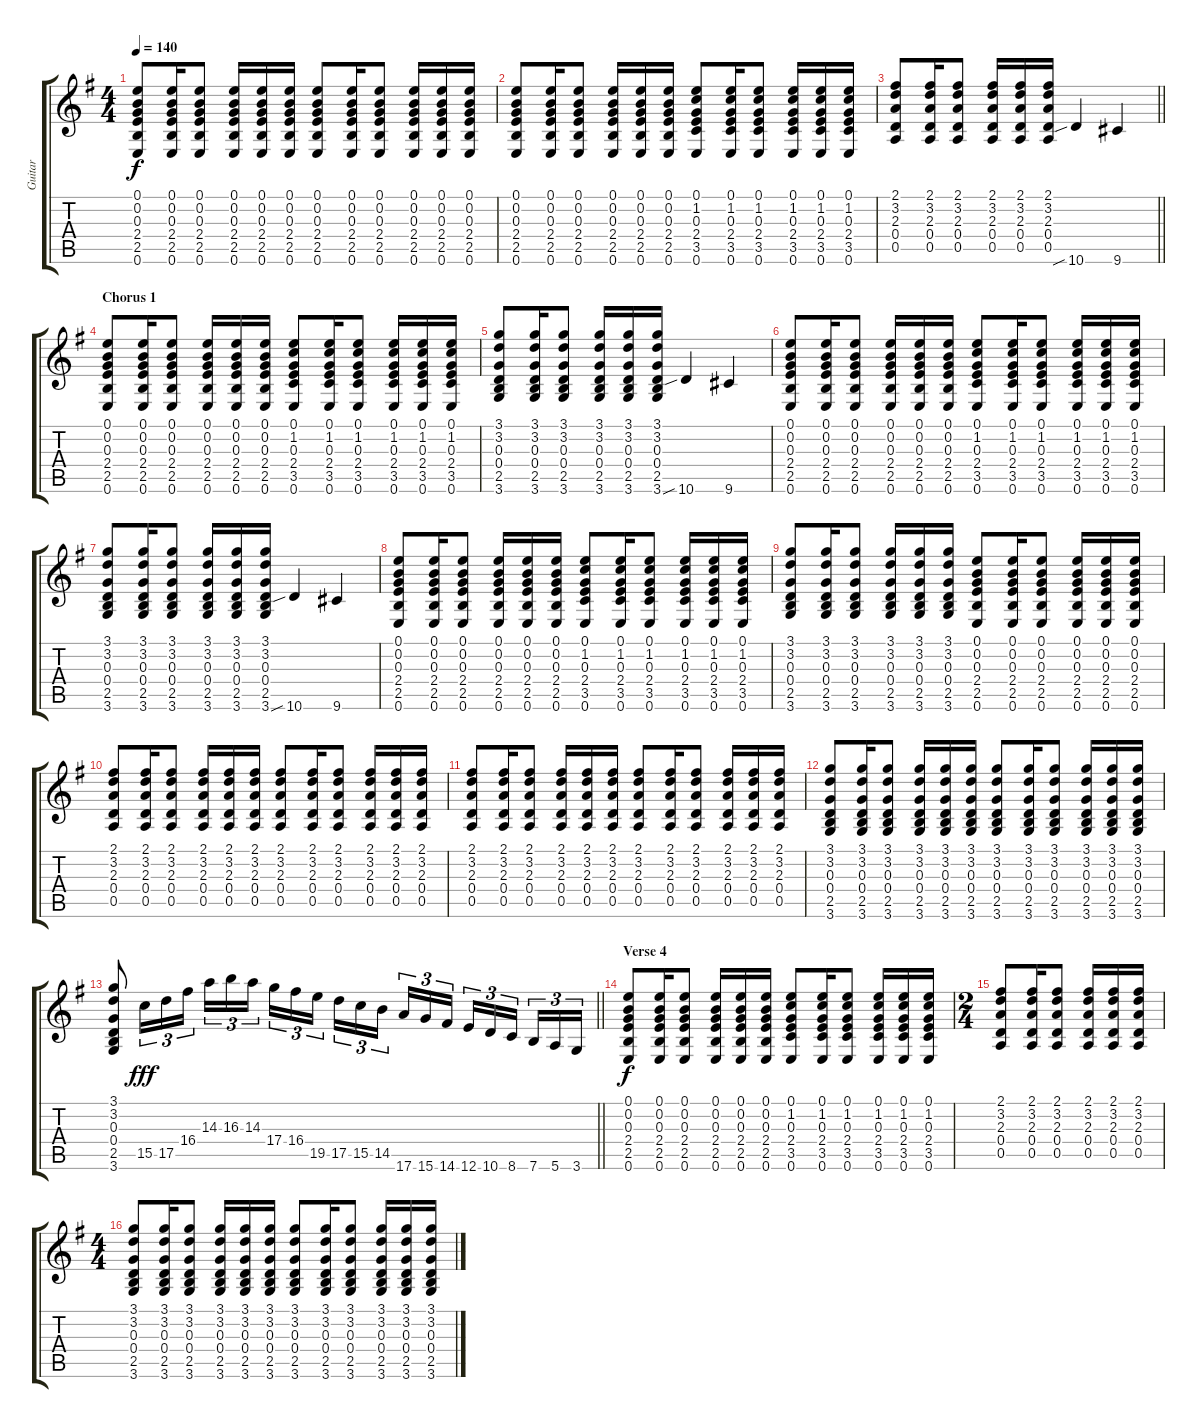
\track ("Guitar" "Guitar") {instrument distortionguitar}
\staff {score tabs}
\tuning (E4 B3 G3 D3 A2 E2) {hide}
\ts (4 4)
\tempo 140
\clef g2
\ks g
(0.1 0.2 0.3 2.4 2.5 0.6).8{dy f} (0.1 0.2 0.3 2.4 2.5 0.6).16 (0.1 0.2 0.3 2.4 2.5 0.6).8 (0.1 0.2 0.3 2.4 2.5 0.6).16 (0.1 0.2 0.3 2.4 2.5 0.6).16 (0.1 0.2 0.3 2.4 2.5 0.6).16 (0.1 0.2 0.3 2.4 2.5 0.6).8 (0.1 0.2 0.3 2.4 2.5 0.6).16 (0.1 0.2 0.3 2.4 2.5 0.6).8 (0.1 0.2 0.3 2.4 2.5 0.6).16 (0.1 0.2 0.3 2.4 2.5 0.6).16 (0.1 0.2 0.3 2.4 2.5 0.6).16 |
(0.1 0.2 0.3 2.4 2.5 0.6).8 (0.1 0.2 0.3 2.4 2.5 0.6).16 (0.1 0.2 0.3 2.4 2.5 0.6).8 (0.1 0.2 0.3 2.4 2.5 0.6).16 (0.1 0.2 0.3 2.4 2.5 0.6).16 (0.1 0.2 0.3 2.4 2.5 0.6).16 (0.1 1.2 0.3 2.4 3.5 0.6).8 (0.1 1.2 0.3 2.4 3.5 0.6).16 (0.1 1.2 0.3 2.4 3.5 0.6).8 (0.1 1.2 0.3 2.4 3.5 0.6).16 (0.1 1.2 0.3 2.4 3.5 0.6).16 (0.1 1.2 0.3 2.4 3.5 0.6).16 |
\barLineRight lightlight
(2.1 3.2 2.3 0.4 0.5).8 (2.1 3.2 2.3 0.4 0.5).16 (2.1 3.2 2.3 0.4 0.5).8 (2.1 3.2 2.3 0.4 0.5).16 (2.1 3.2 2.3 0.4 0.5).16 (2.1 3.2 2.3 0.4 0.5).16 10.6{sib}.4 9.6.4 |
\section ("" "Chorus 1")
(0.1 0.2 0.3 2.4 2.5 0.6).8 (0.1 0.2 0.3 2.4 2.5 0.6).16 (0.1 0.2 0.3 2.4 2.5 0.6).8 (0.1 0.2 0.3 2.4 2.5 0.6).16 (0.1 0.2 0.3 2.4 2.5 0.6).16 (0.1 0.2 0.3 2.4 2.5 0.6).16 (0.1 1.2 0.3 2.4 3.5 0.6).8 (0.1 1.2 0.3 2.4 3.5 0.6).16 (0.1 1.2 0.3 2.4 3.5 0.6).8 (0.1 1.2 0.3 2.4 3.5 0.6).16 (0.1 1.2 0.3 2.4 3.5 0.6).16 (0.1 1.2 0.3 2.4 3.5 0.6).16 |
(3.1 3.2 0.3 0.4 2.5 3.6).8 (3.1 3.2 0.3 0.4 2.5 3.6).16 (3.1 3.2 0.3 0.4 2.5 3.6).8 (3.1 3.2 0.3 0.4 2.5 3.6).16 (3.1 3.2 0.3 0.4 2.5 3.6).16 (3.1 3.2 0.3 0.4 2.5 3.6).16 10.6{sib}.4 9.6.4 |
(0.1 0.2 0.3 2.4 2.5 0.6).8 (0.1 0.2 0.3 2.4 2.5 0.6).16 (0.1 0.2 0.3 2.4 2.5 0.6).8 (0.1 0.2 0.3 2.4 2.5 0.6).16 (0.1 0.2 0.3 2.4 2.5 0.6).16 (0.1 0.2 0.3 2.4 2.5 0.6).16 (0.1 1.2 0.3 2.4 3.5 0.6).8 (0.1 1.2 0.3 2.4 3.5 0.6).16 (0.1 1.2 0.3 2.4 3.5 0.6).8 (0.1 1.2 0.3 2.4 3.5 0.6).16 (0.1 1.2 0.3 2.4 3.5 0.6).16 (0.1 1.2 0.3 2.4 3.5 0.6).16 |
(3.1 3.2 0.3 0.4 2.5 3.6).8 (3.1 3.2 0.3 0.4 2.5 3.6).16 (3.1 3.2 0.3 0.4 2.5 3.6).8 (3.1 3.2 0.3 0.4 2.5 3.6).16 (3.1 3.2 0.3 0.4 2.5 3.6).16 (3.1 3.2 0.3 0.4 2.5 3.6).16 10.6{sib}.4 9.6.4 |
(0.1 0.2 0.3 2.4 2.5 0.6).8 (0.1 0.2 0.3 2.4 2.5 0.6).16 (0.1 0.2 0.3 2.4 2.5 0.6).8 (0.1 0.2 0.3 2.4 2.5 0.6).16 (0.1 0.2 0.3 2.4 2.5 0.6).16 (0.1 0.2 0.3 2.4 2.5 0.6).16 (0.1 1.2 0.3 2.4 3.5 0.6).8 (0.1 1.2 0.3 2.4 3.5 0.6).16 (0.1 1.2 0.3 2.4 3.5 0.6).8 (0.1 1.2 0.3 2.4 3.5 0.6).16 (0.1 1.2 0.3 2.4 3.5 0.6).16 (0.1 1.2 0.3 2.4 3.5 0.6).16 |
(3.1 3.2 0.3 0.4 2.5 3.6).8 (3.1 3.2 0.3 0.4 2.5 3.6).16 (3.1 3.2 0.3 0.4 2.5 3.6).8 (3.1 3.2 0.3 0.4 2.5 3.6).16 (3.1 3.2 0.3 0.4 2.5 3.6).16 (3.1 3.2 0.3 0.4 2.5 3.6).16 (0.1 0.2 0.3 2.4 2.5 0.6).8 (0.1 0.2 0.3 2.4 2.5 0.6).16 (0.1 0.2 0.3 2.4 2.5 0.6).8 (0.1 0.2 0.3 2.4 2.5 0.6).16 (0.1 0.2 0.3 2.4 2.5 0.6).16 (0.1 0.2 0.3 2.4 2.5 0.6).16 |
(2.1 3.2 2.3 0.4 0.5).8 (2.1 3.2 2.3 0.4 0.5).16 (2.1 3.2 2.3 0.4 0.5).8 (2.1 3.2 2.3 0.4 0.5).16 (2.1 3.2 2.3 0.4 0.5).16 (2.1 3.2 2.3 0.4 0.5).16 (2.1 3.2 2.3 0.4 0.5).8 (2.1 3.2 2.3 0.4 0.5).16 (2.1 3.2 2.3 0.4 0.5).8 (2.1 3.2 2.3 0.4 0.5).16 (2.1 3.2 2.3 0.4 0.5).16 (2.1 3.2 2.3 0.4 0.5).16 |
(2.1 3.2 2.3 0.4 0.5).8 (2.1 3.2 2.3 0.4 0.5).16 (2.1 3.2 2.3 0.4 0.5).8 (2.1 3.2 2.3 0.4 0.5).16 (2.1 3.2 2.3 0.4 0.5).16 (2.1 3.2 2.3 0.4 0.5).16 (2.1 3.2 2.3 0.4 0.5).8 (2.1 3.2 2.3 0.4 0.5).16 (2.1 3.2 2.3 0.4 0.5).8 (2.1 3.2 2.3 0.4 0.5).16 (2.1 3.2 2.3 0.4 0.5).16 (2.1 3.2 2.3 0.4 0.5).16 |
(3.1 3.2 0.3 0.4 2.5 3.6).8 (3.1 3.2 0.3 0.4 2.5 3.6).16 (3.1 3.2 0.3 0.4 2.5 3.6).8 (3.1 3.2 0.3 0.4 2.5 3.6).16 (3.1 3.2 0.3 0.4 2.5 3.6).16 (3.1 3.2 0.3 0.4 2.5 3.6).16 (3.1 3.2 0.3 0.4 2.5 3.6).8 (3.1 3.2 0.3 0.4 2.5 3.6).16 (3.1 3.2 0.3 0.4 2.5 3.6).8 (3.1 3.2 0.3 0.4 2.5 3.6).16 (3.1 3.2 0.3 0.4 2.5 3.6).16 (3.1 3.2 0.3 0.4 2.5 3.6).16 |
\barLineRight lightlight
(3.1 3.2 0.3 0.4 2.5 3.6).8 15.5.16{tu (3 2) dy fff instrument guitarfretnoise} 17.5.16{tu (3 2)} 16.4.16{tu (3 2)} 14.3.16{tu (3 2)} 16.3.16{tu (3 2)} 14.3.16{tu (3 2)} 17.4.16{tu (3 2)} 16.4.16{tu (3 2)} 19.5.16{tu (3 2)} 17.5.16{tu (3 2)} 15.5.16{tu (3 2)} 14.5.16{tu (3 2)} 17.6.16{tu (3 2)} 15.6.16{tu (3 2)} 14.6.16{tu (3 2)} 12.6.16{tu (3 2)} 10.6.16{tu (3 2)} 8.6.16{tu (3 2)} 7.6.16{tu (3 2)} 5.6.16{tu (3 2)} 3.6.16{tu (3 2)} |
\section ("" "Verse 4")
(0.1 0.2 0.3 2.4 2.5 0.6).8{dy f instrument distortionguitar} (0.1 0.2 0.3 2.4 2.5 0.6).16 (0.1 0.2 0.3 2.4 2.5 0.6).8 (0.1 0.2 0.3 2.4 2.5 0.6).16 (0.1 0.2 0.3 2.4 2.5 0.6).16 (0.1 0.2 0.3 2.4 2.5 0.6).16 (0.1 1.2 0.3 2.4 3.5 0.6).8 (0.1 1.2 0.3 2.4 3.5 0.6).16 (0.1 1.2 0.3 2.4 3.5 0.6).8 (0.1 1.2 0.3 2.4 3.5 0.6).16 (0.1 1.2 0.3 2.4 3.5 0.6).16 (0.1 1.2 0.3 2.4 3.5 0.6).16 |
\ts (2 4)
(2.1 3.2 2.3 0.4 0.5).8 (2.1 3.2 2.3 0.4 0.5).16 (2.1 3.2 2.3 0.4 0.5).8 (2.1 3.2 2.3 0.4 0.5).16 (2.1 3.2 2.3 0.4 0.5).16 (2.1 3.2 2.3 0.4 0.5).16 |
\ts (4 4)
(3.1 3.2 0.3 0.4 2.5 3.6).8 (3.1 3.2 0.3 0.4 2.5 3.6).16 (3.1 3.2 0.3 0.4 2.5 3.6).8 (3.1 3.2 0.3 0.4 2.5 3.6).16 (3.1 3.2 0.3 0.4 2.5 3.6).16 (3.1 3.2 0.3 0.4 2.5 3.6).16 (3.1 3.2 0.3 0.4 2.5 3.6).8 (3.1 3.2 0.3 0.4 2.5 3.6).16 (3.1 3.2 0.3 0.4 2.5 3.6).8 (3.1 3.2 0.3 0.4 2.5 3.6).16 (3.1 3.2 0.3 0.4 2.5 3.6).16 (3.1 3.2 0.3 0.4 2.5 3.6).16
